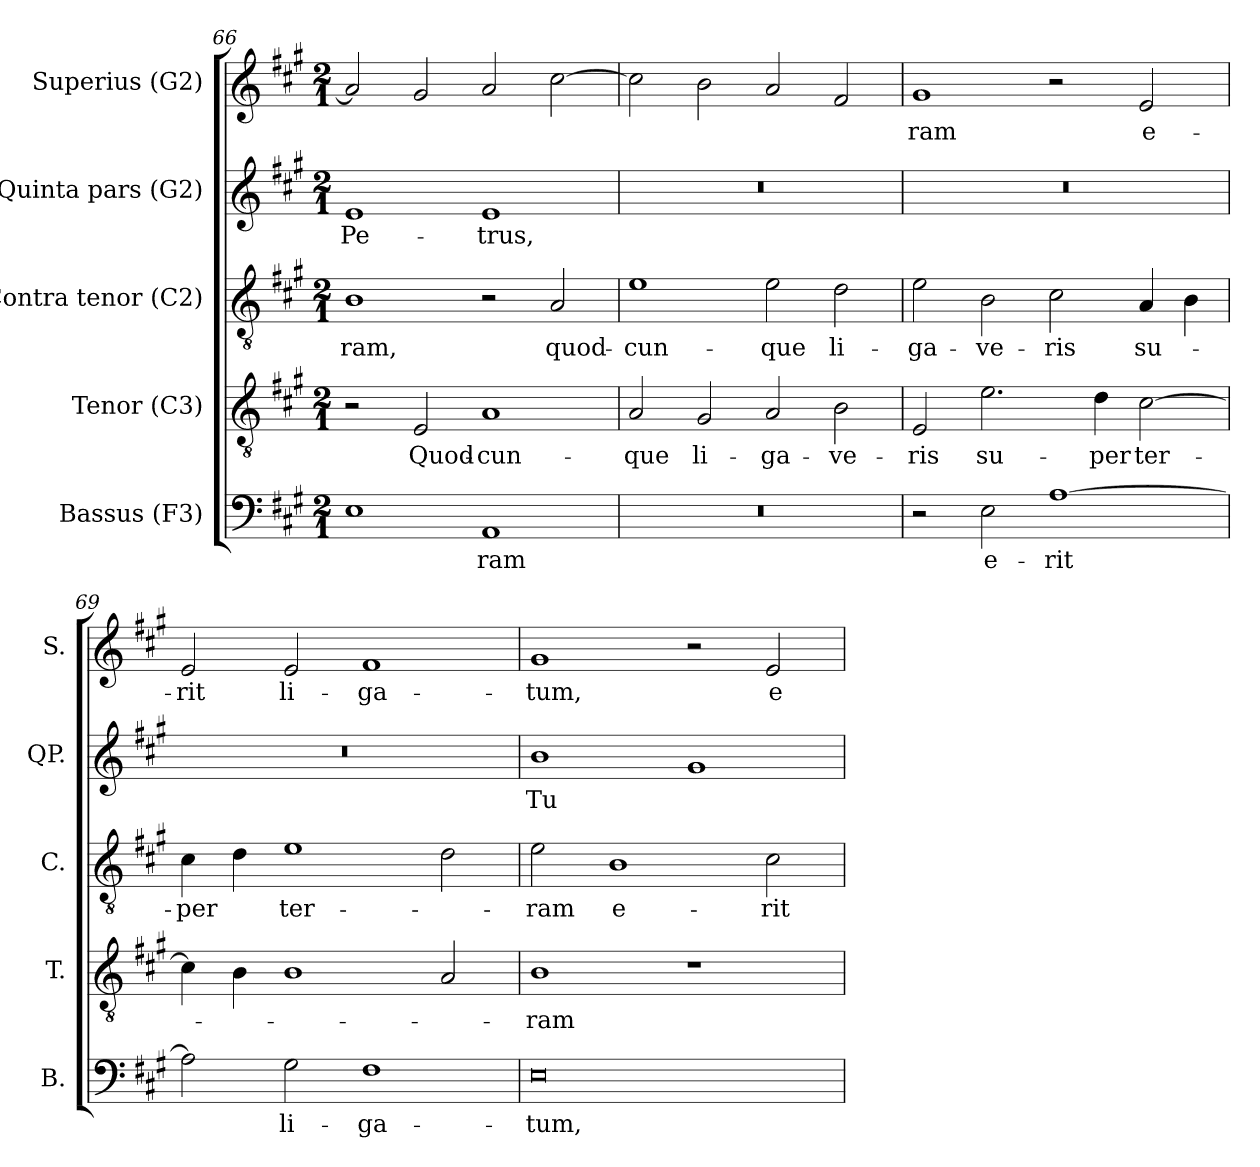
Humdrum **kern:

**kern	**text	**kern	**text	**kern	**text	**kern	**text	**kern	**text
*part5	*part5	*part4	*part4	*part3	*part3	*part2	*part2	*part1	*part1
*staff5	*staff5	*staff4	*staff4	*staff3	*staff3	*staff2	*staff2	*staff1	*staff1
*I"Bassus (F3)	*	*I"Tenor (C3)	*	*I"Contra tenor (C2)	*	*I"Quinta pars (G2)	*	*I"Superius (G2)	*
*I'B.	*	*I'T.	*	*I'C.	*	*I'QP.	*	*I'S.	*
!!LO:LB:g=z
*clefF4	*	*clefGv2	*	*clefGv2	*	*clefG2	*	*clefG2	*
*	*	*ITrd7c12	*	*ITrd7c12	*	*ITrd7c12	*	*	*
*k[f#c#g#]	*	*k[f#c#g#]	*	*k[f#c#g#]	*	*k[f#c#g#]	*	*k[f#c#g#]	*
*A:	*	*A:	*	*A:	*	*A:	*	*A:	*
*M2/1	*	*M2/1	*	*M2/1	*	*M2/1	*	*M2/1	*
=66	=66	=66	=66	=66	=66	=66	=66	=66	=66
!	!	!	!	!	!LO:LY:b:color=#000000	!	!	!	!
!	!	!	!	!	!	!	!LO:LY:b:color=#000000	!	!
1Ei	.	2r	.	1BBi	-ram,	1Ei	Pe-	2ai/]	.
!	!	!	!LO:LY:b:color=#000000	!	!	!	!	!	!
.	.	2EEi/	Quod-	.	.	.	.	2g#i/	.
!	!LO:LY:b:color=#000000	!	!	!	!	!	!	!	!
!	!	!	!LO:LY:b:color=#000000	!	!	!	!	!	!
!	!	!	!	!	!	!	!LO:LY:b:color=#000000	!	!
1AAi	-ram	1AAi	-cun-	2r	.	1Ei	-trus,	2ai/	.
!	!	!	!	!	!LO:LY:b:color=#000000	!	!	!	!
.	.	.	.	2AAi/	quod-	.	.	[2cc#i\	.
=67	=67	=67	=67	=67	=67	=67	=67	=67	=67
!LO:N:vis=1	!	!	!	!	!	!	!	!	!
!	!	!	!LO:LY:b:color=#000000	!	!	!	!	!	!
!	!	!	!	!	!LO:LY:b:color=#000000	!LO:N:vis=1	!	!	!
0r	.	2AAi/	-que	1Ei	-cun-	0r	.	2cc#i\]	.
!	!	!	!LO:LY:b:color=#000000	!	!	!	!	!	!
.	.	2GG#i/	li-	.	.	.	.	2bi\	.
!	!	!	!LO:LY:b:color=#000000	!	!	!	!	!	!
!	!	!	!	!	!LO:LY:b:color=#000000	!	!	!	!
.	.	2AAi/	-ga-	2Ei\	-que	.	.	2ai/	.
!	!	!	!LO:LY:b:color=#000000	!	!	!	!	!	!
!	!	!	!	!	!LO:LY:b:color=#000000	!	!	!	!
.	.	2BBi\	-ve-	2Di\	li-	.	.	2f#i/	.
=68	=68	=68	=68	=68	=68	=68	=68	=68	=68
!	!	!	!LO:LY:b:color=#000000	!	!	!	!	!	!
!	!	!	!	!	!LO:LY:b:color=#000000	!LO:N:vis=1	!	!	!
!	!	!	!	!	!	!	!	!	!LO:LY:b:color=#000000
2r	.	2EEi/	-ris	2Ei\	-ga-	0r	.	1g#i	-ram
!	!LO:LY:b:color=#000000	!	!	!	!	!	!	!	!
!	!	!	!LO:LY:b:color=#000000	!	!	!	!	!	!
!	!	!	!	!	!LO:LY:b:color=#000000	!	!	!	!
2Ei\	e-	2.Ei\	su-	2BBi\	-ve-	.	.	.	.
!	!LO:LY:b:color=#000000	!	!	!	!	!	!	!	!
!	!	!	!	!	!LO:LY:b:color=#000000	!	!	!	!
[1Ai	-rit	.	.	2C#i\	-ris	.	.	2r	.
!	!	!	!LO:LY:b:color=#000000	!	!	!	!	!	!
.	.	4Di\	-per	.	.	.	.	.	.
!	!	!	!LO:LY:b:color=#000000	!	!	!	!	!	!
!	!	!	!	!	!LO:LY:b:color=#000000	!	!	!	!
!	!	!	!	!	!	!	!	!	!LO:LY:b:color=#000000
.	.	[2C#i\	ter-	4AAi/	su-	.	.	2ei/	e-
.	.	.	.	4BBi\	.	.	.	.	.
=69	=69	=69	=69	=69	=69	=69	=69	=69	=69
!	!	!	!	!	!LO:LY:b:color=#000000	!LO:N:vis=1	!	!	!
!	!	!	!	!	!	!	!	!	!LO:LY:b:color=#000000
2Ai\]	.	4C#i\]	.	4C#i\	-per	0r	.	2ei/	-rit
.	.	4BBi\	.	4Di\	.	.	.	.	.
!	!LO:LY:b:color=#000000	!	!	!	!	!	!	!	!
!	!	!	!	!	!LO:LY:b:color=#000000	!	!	!	!
!	!	!	!	!	!	!	!	!	!LO:LY:b:color=#000000
2G#i\	li-	1BBi	.	1Ei	ter-	.	.	2ei/	li-
!	!LO:LY:b:color=#000000	!	!	!	!	!	!	!	!
!	!	!	!	!	!	!	!	!	!LO:LY:b:color=#000000
1F#i	-ga-	.	.	.	.	.	.	1f#i	-ga-
.	.	2AAi/	.	2Di\	.	.	.	.	.
!!LO:LB:g=z
=70	=70	=70	=70	=70	=70	=70	=70	=70	=70
!	!LO:LY:b:color=#000000	!	!	!	!	!	!	!	!
!	!	!	!LO:LY:b:color=#000000	!	!	!	!	!	!
!	!	!	!	!	!LO:LY:b:color=#000000	!	!	!	!
!	!	!	!	!	!	!	!LO:LY:b:color=#000000	!	!
!	!	!	!	!	!	!	!	!	!LO:LY:b:color=#000000
0Ei	-tum,	1BBi	-ram	2Ei\	-ram	1Bi	Tu	1g#i	-tum,
!	!	!	!	!	!LO:LY:b:color=#000000	!	!	!	!
.	.	.	.	1BBi	e-	.	.	.	.
.	.	1r	.	.	.	1G#i	.	2r	.
!	!	!	!	!	!LO:LY:b:color=#000000	!	!	!	!
!	!	!	!	!	!	!	!	!	!LO:LY:b:color=#000000
.	.	.	.	2C#i\	-rit	.	.	2ei/	e-
=	=	=	=	=	=	=	=	=	=
*-	*-	*-	*-	*-	*-	*-	*-	*-	*-
